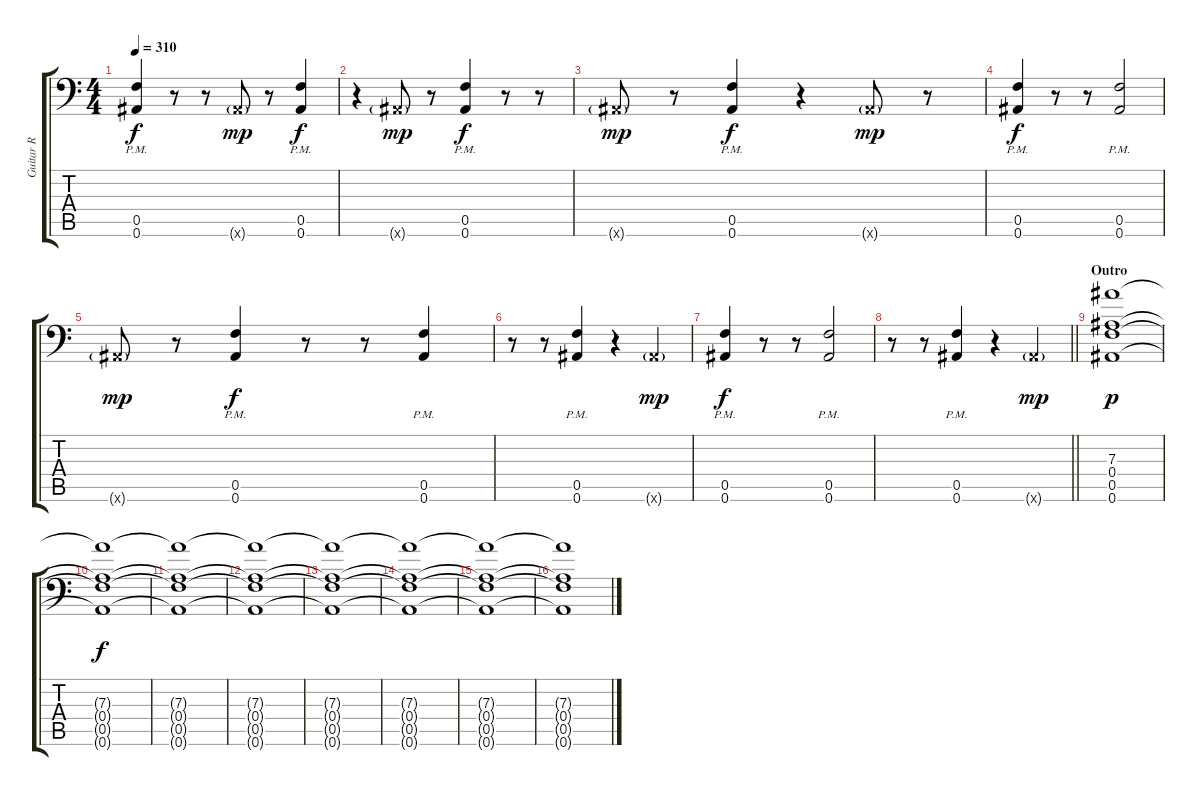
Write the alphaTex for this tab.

\track ("Guitar R" "Guitar R") {instrument distortionguitar}
\staff {score tabs}
\tuning (C4 G3 Eb3 Bb2 F2 Bb1) {hide}
\ts (4 4)
\tempo 310
\clef f4
\ks c
(0.5{pm} 0.6{pm}).4{dy f} r.8 r.8 0.6{g x}.8{dy mp} r.8 (0.5{pm} 0.6{pm}).4{dy f} |
r.4 0.6{g x}.8{dy mp} r.8 (0.5{pm} 0.6{pm}).4{dy f} r.8 r.8 |
0.6{g x}.8{dy mp} r.8 (0.5{pm} 0.6{pm}).4{dy f} r.4 0.6{g x}.8{dy mp} r.8 |
(0.5{pm} 0.6{pm}).4{dy f} r.8 r.8 (0.5{pm} 0.6{pm}).2 |
0.6{g x}.8{dy mp} r.8 (0.5{pm} 0.6{pm}).4{dy f} r.8 r.8 (0.5{pm} 0.6{pm}).4 |
r.8 r.8 (0.5{pm} 0.6{pm}).4 r.4 0.6{g x}.4{dy mp} |
(0.5{pm} 0.6{pm}).4{dy f} r.8 r.8 (0.5{pm} 0.6{pm}).2 |
\barLineRight lightlight
r.8 r.8 (0.5{pm} 0.6{pm}).4 r.4 0.6{g x}.4{dy mp} |
\section ("" "Outro")
(7.3 0.4 0.5 0.6).1{dy p} |
(7.3{t} 0.4{t} 0.5{t} 0.6{t}).1{dy f} |
(7.3{t} 0.4{t} 0.5{t} 0.6{t}).1 |
(7.3{t} 0.4{t} 0.5{t} 0.6{t}).1 |
(7.3{t} 0.4{t} 0.5{t} 0.6{t}).1 |
(7.3{t} 0.4{t} 0.5{t} 0.6{t}).1 |
(7.3{t} 0.4{t} 0.5{t} 0.6{t}).1 |
(7.3{t} 0.4{t} 0.5{t} 0.6{t}).1
